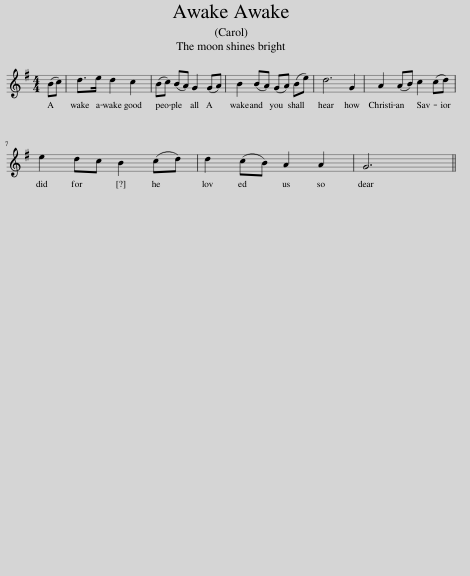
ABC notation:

X:1
L:1/8
M:4/4
I:linebreak $
K:G
V:1 treble
V:1
 (Bc) | d>e d2 c2 | (Bc) (BA) G2 (GA) | B2 (BA) (GA) (Be) | d6 G2 | %5
 A2 (AB) c2 (cd) |$ e2 dc B2 (cd) | d2 (cB) A2 A2 | G6 || %9
